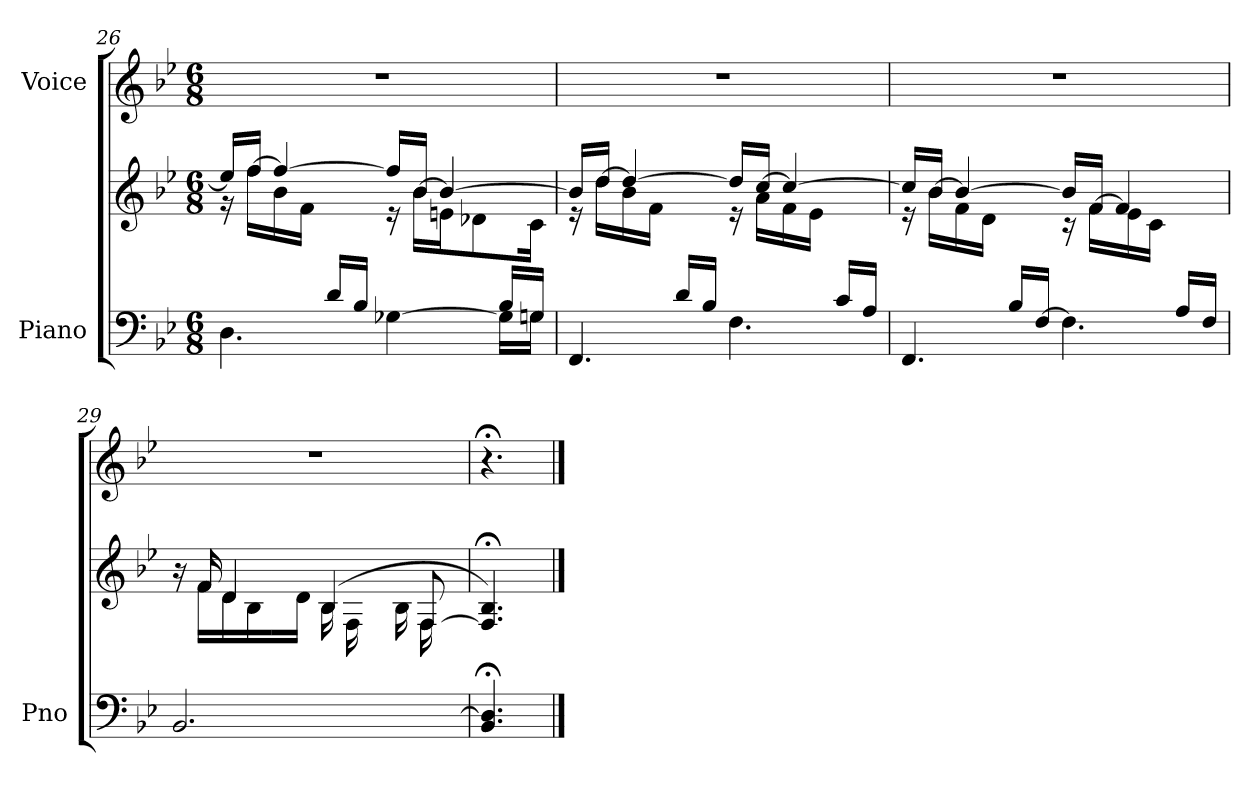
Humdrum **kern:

**kern	**kern	**kern
*part2	*part2	*part1
*staff3	*staff2	*staff1
*I"Piano	*	*I"Voice
*I'Pno	*	*
*clefF4	*clefG2	*clefG2
*k[b-e-]	*k[b-e-]	*k[b-e-]
*M6/8	*M6/8	*M6/8
=26	=26	=26
*^	*^	*
*	*^	*	*	*
4ryy	4.D\	4.ryy	16ee-/LL]	16r	2.r
.	.	.	[16ff/JJ	16ff\LL	.
.	.	.	4ff/_	16b-\	.
.	.	.	.	16f\JJ	.
16d/LL	.	.	.	8ryy	.
16B-/JJ	.	.	.	.	.
4.ryy	[4G-X\	4ryy	16ff/LL]	16r	.
.	.	.	[16b-/JJ	16b-\LL	.
.	.	.	4b-/_	16en\J	.
.	.	.	.	8d-X\	.
.	16G-\LL]	16B-/LL	.	.	.
.	16Gn\JJ	16G/JJ	.	16c\Jk	.
*	*v	*v	*	*	*
!!LO:LB:g=z
=27	=27	=27	=27	=27
4ryy	4.FF/	16b-/LL]	16r	2.r
.	.	[16dd/JJ	16dd\LL	.
.	.	4dd/_	16b-\	.
.	.	.	16f\JJ	.
16d/LL	.	.	8ryy	.
16B-/JJ	.	.	.	.
4ryy	4.F\	16dd/LL]	16r	.
.	.	[16cc/JJ	16a\LL	.
.	.	4cc/_	16f\	.
.	.	.	16e-\JJ	.
16c/LL	.	.	8ryy	.
16A/JJ	.	.	.	.
=28	=28	=28	=28	=28
4ryy	4.FF/	16cc/LL]	16r	2.r
.	.	[16b-/JJ	16b-\LL	.
.	.	4b-/_	16f\	.
.	.	.	16d\JJ	.
16B-/LL	.	.	8ryy	.
[16F/JJ	.	.	.	.
4ryy	4.F\]	16b-/LL]	16r	.
.	.	[16f/JJ	16f\LL	.
.	.	4f/]	16e-\	.
.	.	.	16c\JJ	.
16A/LL	.	.	8ryy	.
16F/JJ	.	.	.	.
=29	=29	=29	=29	=29
4ryy	2.BB-/	16ryy	16r	2.r
.	.	16f/	16f\LL	.
.	.	4d/	16d\	.
.	.	.	16B-\	.
16F/	.	.	16ryy	.
8.ryy	.	.	16d\JJ	.
.	.	(>4B-/	16B-\LL	.
.	.	.	16F\	.
16D/	.	.	16ryy	.
8ryy	.	.	16B-\	.
.	.	[8F/	16F\	.
[16D/JJ	.	.	16ryy	.
*v	*v	*	*	*
*	*v	*v	*
=30	=30	=30
4.BB-/; 4.D/];	4.F/];< 4.B-/;<)	4.r;<
==	==	==
*-	*-	*-
